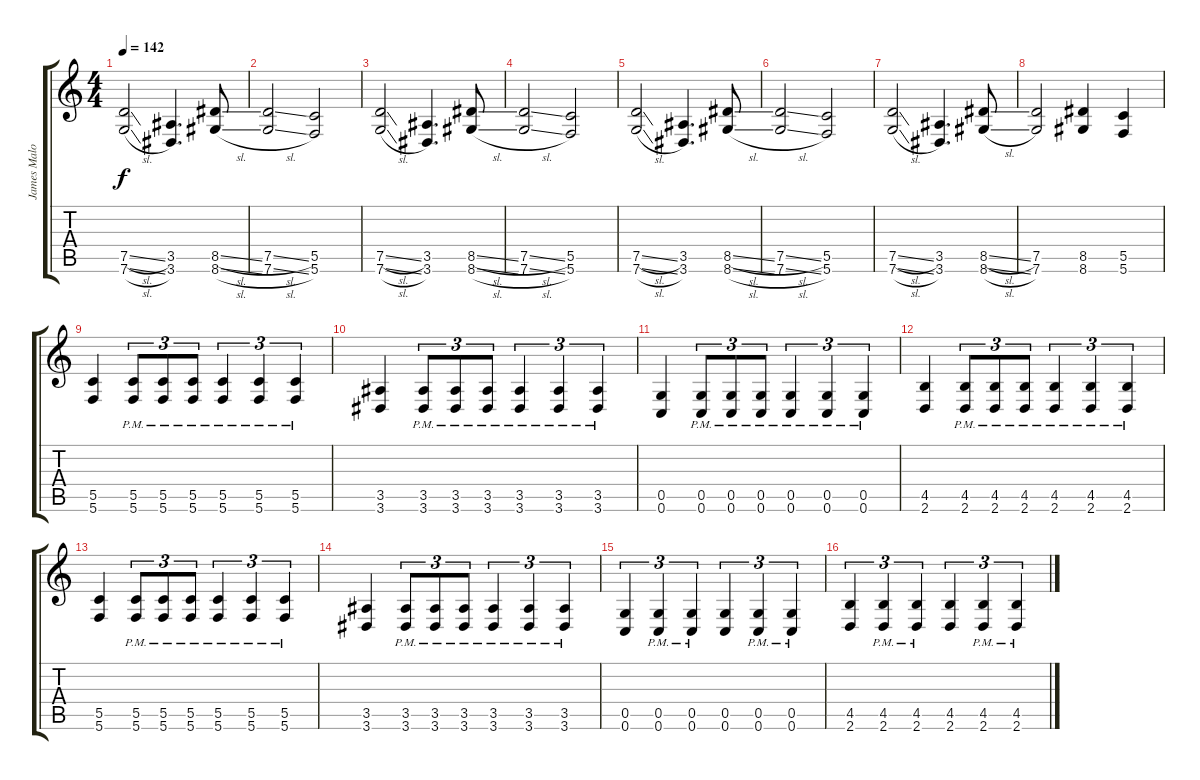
\track ("James Malone Backing" "James Malo") {instrument distortionguitar}
\staff {score tabs}
\tuning (D4 A3 F3 C3 G2 C2) {hide}
\ts (4 4)
\tempo 142
\clef g2
\ks c
(7.5{sl} 7.6{sl}).2{dy f} (3.5 3.6).4{d} (8.5{sl} 8.6{sl}).8 |
(7.5{sl} 7.6{sl}).2 (5.5 5.6).2 |
(7.5{sl} 7.6{sl}).2 (3.5 3.6).4{d} (8.5{sl} 8.6{sl}).8 |
(7.5{sl} 7.6{sl}).2 (5.5 5.6).2 |
(7.5{sl} 7.6{sl}).2 (3.5 3.6).4{d} (8.5{sl} 8.6{sl}).8 |
(7.5{sl} 7.6{sl}).2 (5.5 5.6).2 |
(7.5{sl} 7.6{sl}).2 (3.5 3.6).4{d} (8.5{sl} 8.6{sl}).8 |
(7.5 7.6).2 (8.5 8.6).4 (5.5 5.6).4 |
(5.5 5.6).4{volume 16} (5.5{pm} 5.6{pm}).8{tu (3 2)} (5.5{pm} 5.6{pm}).8{tu (3 2)} (5.5{pm} 5.6{pm}).8{tu (3 2)} (5.5{pm} 5.6{pm}).4{tu (3 2)} (5.5{pm} 5.6{pm}).4{tu (3 2)} (5.5{pm} 5.6{pm}).4{tu (3 2)} |
(3.5 3.6).4 (3.5{pm} 3.6{pm}).8{tu (3 2)} (3.5{pm} 3.6{pm}).8{tu (3 2)} (3.5{pm} 3.6{pm}).8{tu (3 2)} (3.5{pm} 3.6{pm}).4{tu (3 2)} (3.5{pm} 3.6{pm}).4{tu (3 2)} (3.5{pm} 3.6{pm}).4{tu (3 2)} |
(0.5 0.6).4 (0.5{pm} 0.6{pm}).8{tu (3 2)} (0.5{pm} 0.6{pm}).8{tu (3 2)} (0.5{pm} 0.6{pm}).8{tu (3 2)} (0.5{pm} 0.6{pm}).4{tu (3 2)} (0.5{pm} 0.6{pm}).4{tu (3 2)} (0.5{pm} 0.6{pm}).4{tu (3 2)} |
(4.5 2.6).4 (4.5{pm} 2.6{pm}).8{tu (3 2)} (4.5{pm} 2.6{pm}).8{tu (3 2)} (4.5{pm} 2.6{pm}).8{tu (3 2)} (4.5{pm} 2.6{pm}).4{tu (3 2)} (4.5{pm} 2.6{pm}).4{tu (3 2)} (4.5{pm} 2.6{pm}).4{tu (3 2)} |
(5.5 5.6).4 (5.5{pm} 5.6{pm}).8{tu (3 2)} (5.5{pm} 5.6{pm}).8{tu (3 2)} (5.5{pm} 5.6{pm}).8{tu (3 2)} (5.5{pm} 5.6{pm}).4{tu (3 2)} (5.5{pm} 5.6{pm}).4{tu (3 2)} (5.5{pm} 5.6{pm}).4{tu (3 2)} |
(3.5 3.6).4 (3.5{pm} 3.6{pm}).8{tu (3 2)} (3.5{pm} 3.6{pm}).8{tu (3 2)} (3.5{pm} 3.6{pm}).8{tu (3 2)} (3.5{pm} 3.6{pm}).4{tu (3 2)} (3.5{pm} 3.6{pm}).4{tu (3 2)} (3.5{pm} 3.6{pm}).4{tu (3 2)} |
(0.5 0.6).4{tu (3 2)} (0.5{pm} 0.6{pm}).4{tu (3 2)} (0.5{pm} 0.6{pm}).4{tu (3 2)} (0.5 0.6).4{tu (3 2)} (0.5{pm} 0.6{pm}).4{tu (3 2)} (0.5{pm} 0.6{pm}).4{tu (3 2)} |
(4.5 2.6).4{tu (3 2)} (4.5{pm} 2.6{pm}).4{tu (3 2)} (4.5{pm} 2.6{pm}).4{tu (3 2)} (4.5 2.6).4{tu (3 2)} (4.5{pm} 2.6{pm}).4{tu (3 2)} (4.5{pm} 2.6{pm}).4{tu (3 2)}
